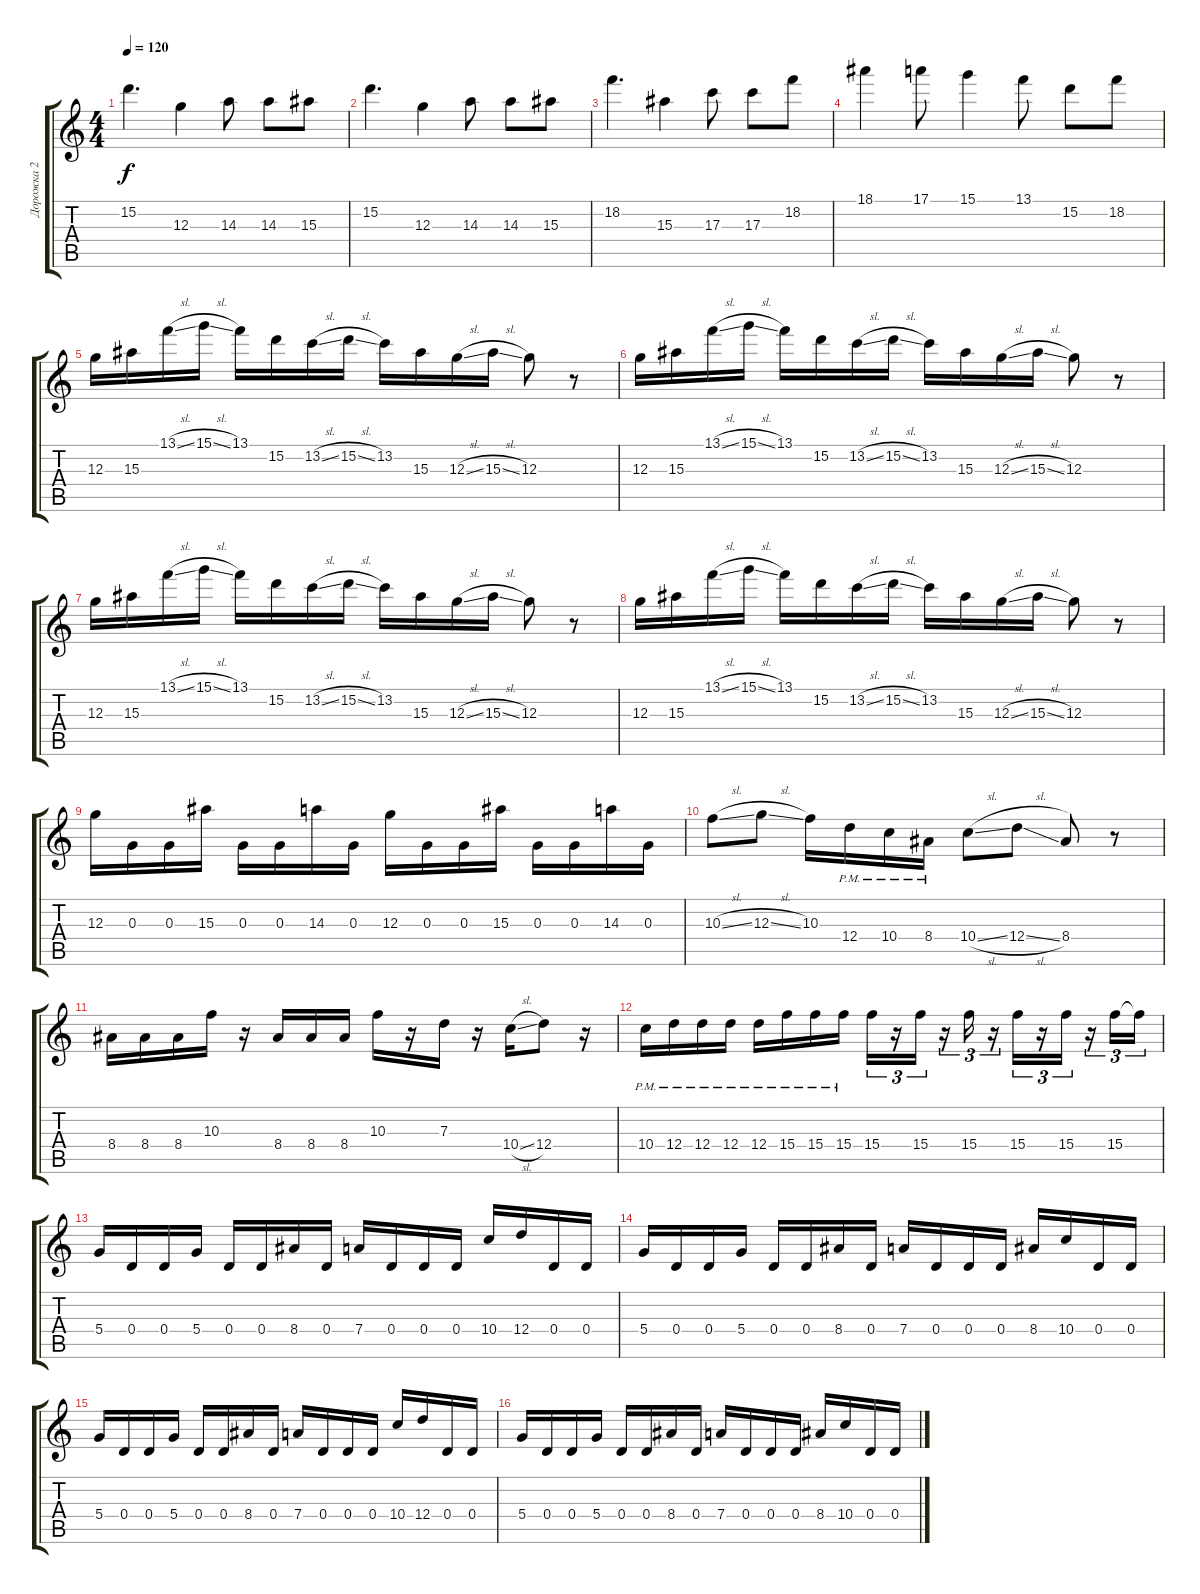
\track ("Дорожка 2" "Дорожка 2") {instrument distortionguitar}
\staff {score tabs}
\tuning (E4 B3 G3 D3 A2 E2) {hide}
\ts (4 4)
\tempo 120
\clef g2
\ks c
15.2.4{d dy f} 12.3.4 14.3.8 14.3.8 15.3.8 |
15.2.4{d} 12.3.4 14.3.8 14.3.8 15.3.8 |
18.2.4{d} 15.3.4 17.3.8 17.3.8 18.2.8 |
18.1.4 17.1.8 15.1.4 13.1.8 15.2.8 18.2.8 |
12.3.16 15.3.16 13.1{sl}.16 15.1{sl}.16 13.1.16 15.2.16 13.2{sl}.16 15.2{sl}.16 13.2.16 15.3.16 12.3{sl}.16 15.3{sl}.16 12.3.8 r.8 |
12.3.16 15.3.16 13.1{sl}.16 15.1{sl}.16 13.1.16 15.2.16 13.2{sl}.16 15.2{sl}.16 13.2.16 15.3.16 12.3{sl}.16 15.3{sl}.16 12.3.8 r.8 |
12.3.16 15.3.16 13.1{sl}.16 15.1{sl}.16 13.1.16 15.2.16 13.2{sl}.16 15.2{sl}.16 13.2.16 15.3.16 12.3{sl}.16 15.3{sl}.16 12.3.8 r.8 |
12.3.16 15.3.16 13.1{sl}.16 15.1{sl}.16 13.1.16 15.2.16 13.2{sl}.16 15.2{sl}.16 13.2.16 15.3.16 12.3{sl}.16 15.3{sl}.16 12.3.8 r.8 |
12.3.16 0.3.16 0.3.16 15.3.16 0.3.16 0.3.16 14.3.16 0.3.16 12.3.16 0.3.16 0.3.16 15.3.16 0.3.16 0.3.16 14.3.16 0.3.16 |
10.3{sl}.8 12.3{sl}.8 10.3.16 12.4{pm}.16 10.4{pm}.16 8.4{pm}.16 10.4{sl}.8 12.4{sl}.8 8.4.8 r.8 |
8.4.16 8.4.16 8.4.16 10.3.16 r.16 8.4.16 8.4.16 8.4.16 10.3.16 r.16 7.3.16 r.16 10.4{sl}.16 12.4.8 r.16 |
10.4{pm}.16 12.4{pm}.16 12.4{pm}.16 12.4{pm}.16 12.4{pm}.16 15.4{pm}.16 15.4{pm}.16 15.4{pm}.16 15.4.16{tu (3 2)} r.16{tu (3 2)} 15.4.16{tu (3 2)} r.16{tu (3 2)} 15.4.16{tu (3 2)} r.16{tu (3 2)} 15.4.16{tu (3 2)} r.16{tu (3 2)} 15.4.16{tu (3 2)} r.16{tu (3 2)} 15.4.16{tu (3 2)} 15.4{t}.16{tu (3 2)} |
5.4.16 0.4.16 0.4.16 5.4.16 0.4.16 0.4.16 8.4.16 0.4.16 7.4.16 0.4.16 0.4.16 0.4.16 10.4.16 12.4.16 0.4.16 0.4.16 |
5.4.16 0.4.16 0.4.16 5.4.16 0.4.16 0.4.16 8.4.16 0.4.16 7.4.16 0.4.16 0.4.16 0.4.16 8.4.16 10.4.16 0.4.16 0.4.16 |
5.4.16 0.4.16 0.4.16 5.4.16 0.4.16 0.4.16 8.4.16 0.4.16 7.4.16 0.4.16 0.4.16 0.4.16 10.4.16 12.4.16 0.4.16 0.4.16 |
5.4.16 0.4.16 0.4.16 5.4.16 0.4.16 0.4.16 8.4.16 0.4.16 7.4.16 0.4.16 0.4.16 0.4.16 8.4.16 10.4.16 0.4.16 0.4.16
